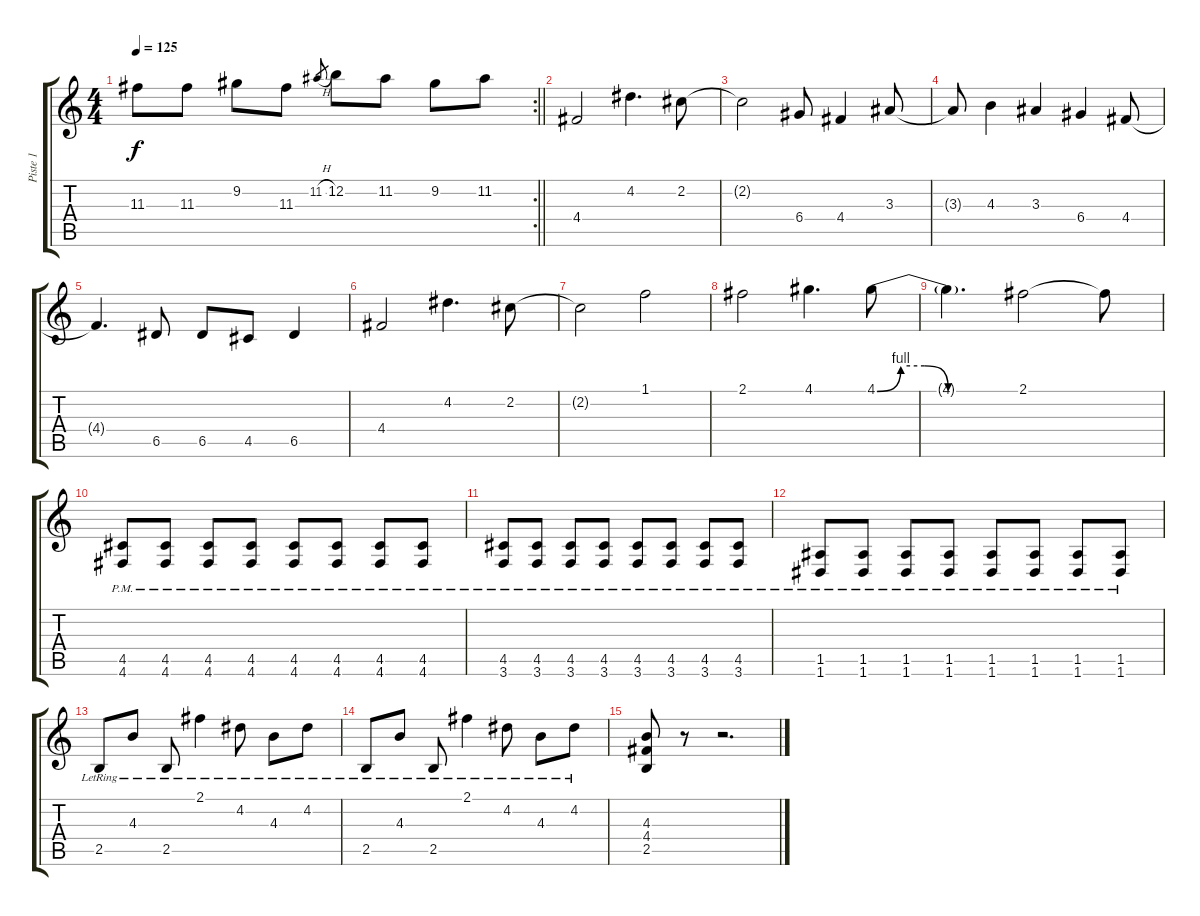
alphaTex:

\track ("Piste 1" "Piste 1") {instrument overdrivenguitar}
\staff {score tabs}
\tuning (E4 B3 G3 D3 A2 D2) {hide}
\rc 2
\ts (4 4)
\tempo 125
\clef g2
\barLineRight lightlight
\ks c
11.3.8{dy f} 11.3.8 9.2.8 11.3.8 11.2{h}.8{gr} 12.2.8 11.2.8 9.2.8 11.2.8 |
4.4.2 4.2.4{d} 2.2.8 |
2.2{t}.2 6.4.8 4.4.4 3.3.8 |
3.3{t}.8 4.3.4 3.3.4 6.4.4 4.4.8 |
4.4{t}.4{d} 6.5.8 6.5.8 4.5.8 6.5.4 |
4.4.2 4.2.4{d} 2.2.8 |
2.2{t}.2 1.1.2 |
2.1.2 4.1.4{d} 4.1{be (custom 0 0 10 4 20 4 30 0 60 0)}.8 |
4.1{t}.4{d} 2.1.2 2.1{t}.8 |
(4.5{pm} 4.6{pm}).8 (4.5{pm} 4.6{pm}).8 (4.5{pm} 4.6{pm}).8 (4.5{pm} 4.6{pm}).8 (4.5{pm} 4.6{pm}).8 (4.5{pm} 4.6{pm}).8 (4.5{pm} 4.6{pm}).8 (4.5{pm} 4.6{pm}).8 |
(4.5{pm} 3.6{pm}).8 (4.5{pm} 3.6{pm}).8 (4.5{pm} 3.6{pm}).8 (4.5{pm} 3.6{pm}).8 (4.5{pm} 3.6{pm}).8 (4.5{pm} 3.6{pm}).8 (4.5{pm} 3.6{pm}).8 (4.5{pm} 3.6{pm}).8 |
(1.5{pm} 1.6{pm}).8 (1.5{pm} 1.6{pm}).8 (1.5{pm} 1.6{pm}).8 (1.5{pm} 1.6{pm}).8 (1.5{pm} 1.6{pm}).8 (1.5{pm} 1.6{pm}).8 (1.5{pm} 1.6{pm}).8 (1.5{pm} 1.6{pm}).8 |
2.5{lr}.8 4.3{lr}.8 2.5{lr}.8 2.1{lr}.4 4.2{lr}.8 4.3{lr}.8 4.2{lr}.8 |
2.5{lr}.8 4.3{lr}.8 2.5{lr}.8 2.1{lr}.4 4.2{lr}.8 4.3{lr}.8 4.2{lr}.8 |
(4.3 4.4 2.5).8 r.8 r.2{d}
